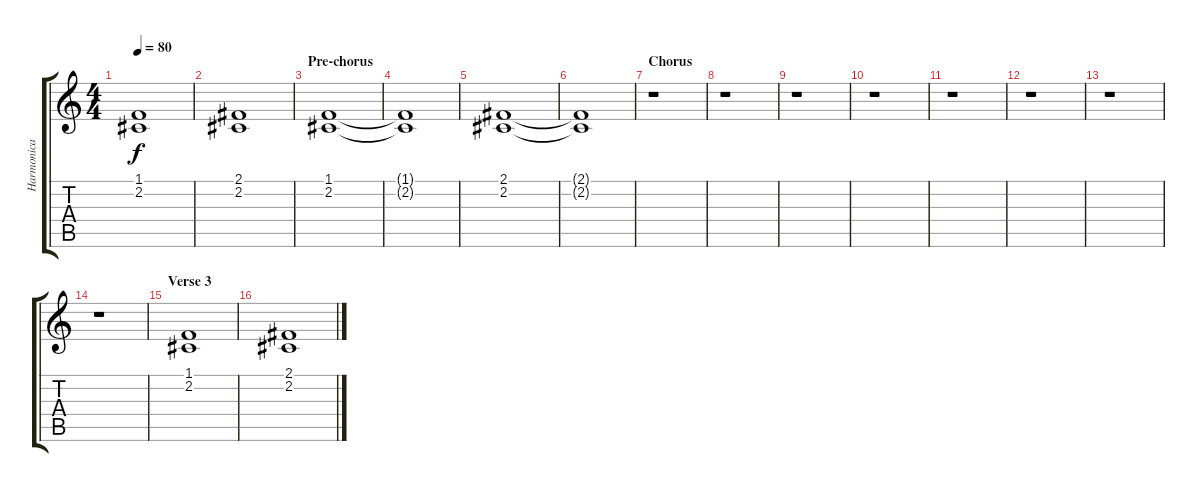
\track ("Harmonica" "Harmonica") {instrument harmonica}
\staff {score tabs}
\tuning (E4 B3 G3 D3 A2 E2) {hide}
\ts (4 4)
\tempo 80
\clef g2
\ks c
(1.1 2.2).1{dy f} |
(2.1 2.2).1 |
\section ("" "Pre-chorus")
(1.1 2.2).1 |
(1.1{t} 2.2{t}).1 |
(2.1 2.2).1 |
(2.1{t} 2.2{t}).1 |
\section ("" "Chorus")
r.1 |
r.1 |
r.1 |
r.1 |
r.1 |
r.1 |
r.1 |
r.1 |
\section ("" "Verse 3")
(1.1 2.2).1 |
(2.1 2.2).1
